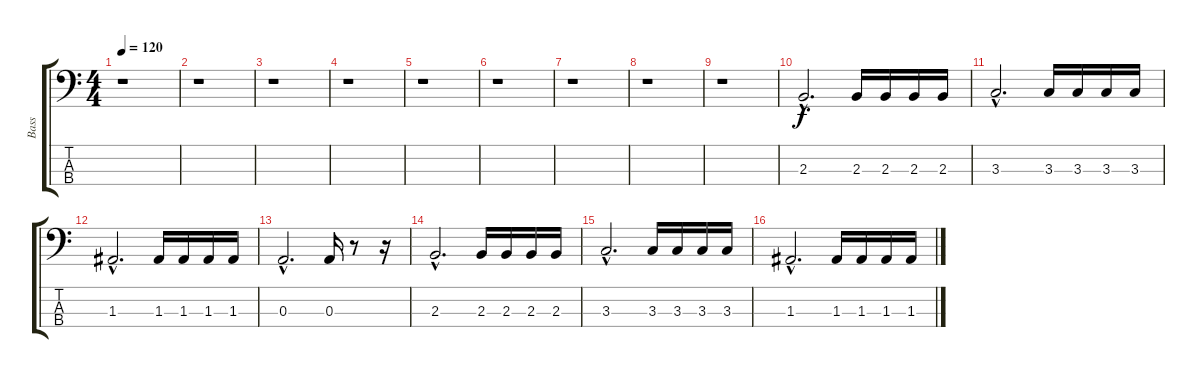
\track ("Bass" "Bass") {instrument electricbasspick}
\staff {score tabs}
\tuning (G2 D2 A1 E1) {hide}
\ts (4 4)
\tempo 120
\clef f4
\ks c
r.1{dy f} |
r.1 |
r.1 |
r.1 |
r.1 |
r.1 |
r.1 |
r.1 |
r.1 |
2.3{hac}.2{d} 2.3.16 2.3.16 2.3.16 2.3.16 |
3.3{hac}.2{d} 3.3.16 3.3.16 3.3.16 3.3.16 |
1.3{hac}.2{d} 1.3.16 1.3.16 1.3.16 1.3.16 |
0.3{hac}.2{d} 0.3.16 r.8 r.16 |
2.3{hac}.2{d} 2.3.16 2.3.16 2.3.16 2.3.16 |
3.3{hac}.2{d} 3.3.16 3.3.16 3.3.16 3.3.16 |
1.3{hac}.2{d} 1.3.16 1.3.16 1.3.16 1.3.16
